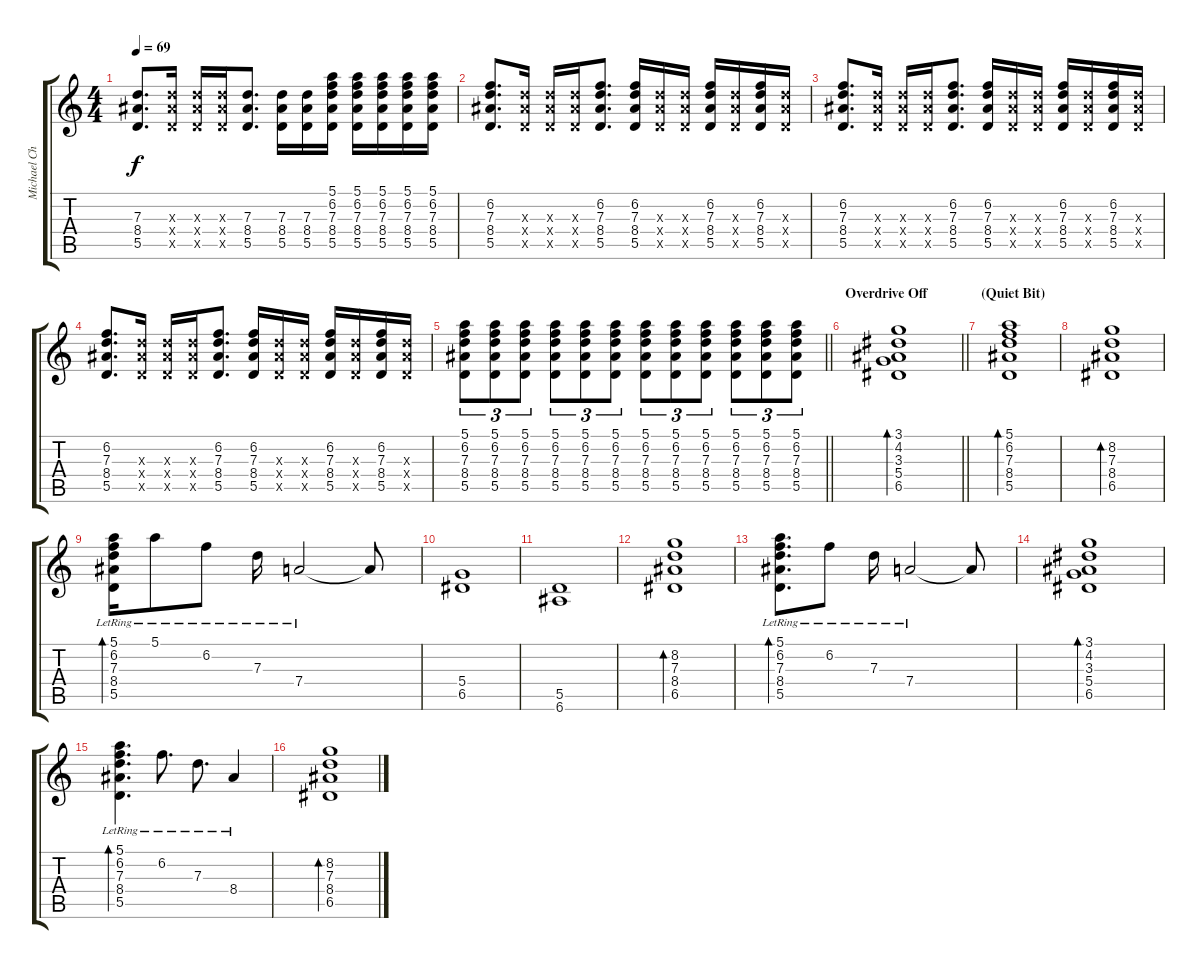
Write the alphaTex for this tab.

\track ("Michael Chaves" "Michael Ch") {instrument electricguitarclean}
\staff {score tabs}
\tuning (E4 B3 G3 D3 A2 E2) {hide}
\ts (4 4)
\tempo 69
\clef g2
\ks c
(7.3 8.4 5.5).8{d dy f} (7.3{x} 8.4{x} 5.5{x}).16 (7.3{x} 8.4{x} 5.5{x}).16 (7.3{x} 8.4{x} 5.5{x}).16 (7.3 8.4 5.5).8{d} (7.3 8.4 5.5).16 (7.3 8.4 5.5).16 (5.1 6.2 7.3 8.4 5.5).16 (5.1 6.2 7.3 8.4 5.5).16 (5.1 6.2 7.3 8.4 5.5).16 (5.1 6.2 7.3 8.4 5.5).16 (5.1 6.2 7.3 8.4 5.5).16 |
(6.2 7.3 8.4 5.5).8{d} (7.3{x} 8.4{x} 5.5{x}).16 (7.3{x} 8.4{x} 5.5{x}).16 (7.3{x} 8.4{x} 5.5{x}).16 (6.2 7.3 8.4 5.5).8{d} (6.2 7.3 8.4 5.5).16 (7.3{x} 8.4{x} 5.5{x}).16 (7.3{x} 8.4{x} 5.5{x}).16 (6.2 7.3 8.4 5.5).16 (7.3{x} 8.4{x} 5.5{x}).16 (6.2 7.3 8.4 5.5).16 (7.3{x} 8.4{x} 5.5{x}).16 |
(6.2 7.3 8.4 5.5).8{d} (7.3{x} 8.4{x} 5.5{x}).16 (7.3{x} 8.4{x} 5.5{x}).16 (7.3{x} 8.4{x} 5.5{x}).16 (6.2 7.3 8.4 5.5).8{d} (6.2 7.3 8.4 5.5).16 (7.3{x} 8.4{x} 5.5{x}).16 (7.3{x} 8.4{x} 5.5{x}).16 (6.2 7.3 8.4 5.5).16 (7.3{x} 8.4{x} 5.5{x}).16 (6.2 7.3 8.4 5.5).16 (7.3{x} 8.4{x} 5.5{x}).16 |
(6.2 7.3 8.4 5.5).8{d} (7.3{x} 8.4{x} 5.5{x}).16 (7.3{x} 8.4{x} 5.5{x}).16 (7.3{x} 8.4{x} 5.5{x}).16 (6.2 7.3 8.4 5.5).8{d} (6.2 7.3 8.4 5.5).16 (7.3{x} 8.4{x} 5.5{x}).16 (7.3{x} 8.4{x} 5.5{x}).16 (6.2 7.3 8.4 5.5).16 (7.3{x} 8.4{x} 5.5{x}).16 (6.2 7.3 8.4 5.5).16 (7.3{x} 8.4{x} 5.5{x}).16 |
\barLineRight lightlight
(5.1 6.2 7.3 8.4 5.5).8{tu (3 2)} (5.1 6.2 7.3 8.4 5.5).8{tu (3 2)} (5.1 6.2 7.3 8.4 5.5).8{tu (3 2)} (5.1 6.2 7.3 8.4 5.5).8{tu (3 2)} (5.1 6.2 7.3 8.4 5.5).8{tu (3 2)} (5.1 6.2 7.3 8.4 5.5).8{tu (3 2)} (5.1 6.2 7.3 8.4 5.5).8{tu (3 2)} (5.1 6.2 7.3 8.4 5.5).8{tu (3 2)} (5.1 6.2 7.3 8.4 5.5).8{tu (3 2)} (5.1 6.2 7.3 8.4 5.5).8{tu (3 2)} (5.1 6.2 7.3 8.4 5.5).8{tu (3 2)} (5.1 6.2 7.3 8.4 5.5).8{tu (3 2)} |
\section ("" "Overdrive Off")
\barLineRight lightlight
(3.1 4.2 3.3 5.4 6.5).1{bd 120} |
\section ("" "(Quiet Bit)")
(5.1 6.2 7.3 8.4 5.5).1{bd 120} |
(8.2 7.3 8.4 6.5).1{bd 120} |
(5.1{lr} 6.2{lr} 7.3{lr} 8.4{lr} 5.5{lr}).16{bd 120} 5.1{lr}.8 6.2{lr}.8 7.3{lr}.16 7.4{lr}.2 7.4{t}.8 |
(5.4 6.5).1 |
(5.5 6.6).1 |
(8.2 7.3 8.4 6.5).1{bd 120} |
(5.1{lr} 6.2{lr} 7.3{lr} 8.4{lr} 5.5{lr}).8{d bd 120} 6.2{lr}.8 7.3{lr}.16 7.4{lr}.2 7.4{t}.8 |
(3.1 4.2 3.3 5.4 6.5).1{bd 120} |
(5.1{lr} 6.2{lr} 7.3{lr} 8.4{lr} 5.5{lr}).4{d bd 120} 6.2{lr}.8{d} 7.3{lr}.8{d} 8.4{lr}.4 |
(8.2 7.3 8.4 6.5).1{bd 120}
